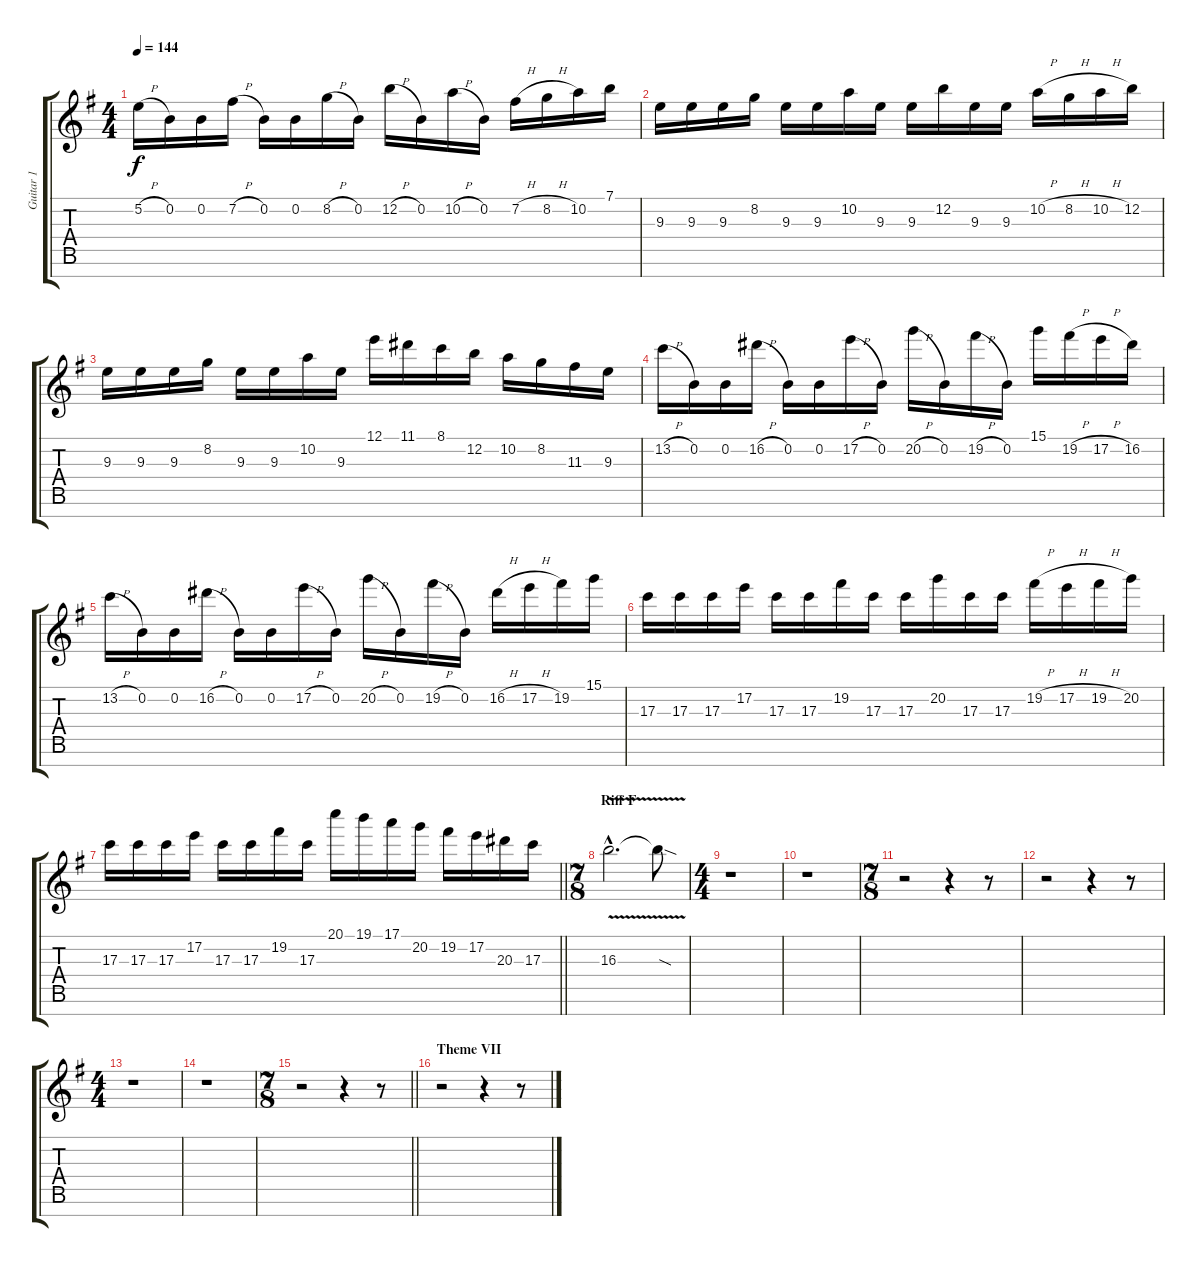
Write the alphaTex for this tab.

\track ("Guitar 1" "Guitar 1") {instrument overdrivenguitar}
\staff {score tabs}
\tuning (E4 B3 G3 D3 A2 E2 B1) {hide}
\ts (4 4)
\tempo 144
\clef g2
\ks eminor
5.2{h}.16{dy f} 0.2.16 0.2.16 7.2{h}.16 0.2.16 0.2.16 8.2{h}.16 0.2.16 12.2{h}.16 0.2.16 10.2{h}.16 0.2.16 7.2{h}.16 8.2{h}.16 10.2.16 7.1.16 |
9.3.16 9.3.16 9.3.16 8.2.16 9.3.16 9.3.16 10.2.16 9.3.16 9.3.16 12.2.16 9.3.16 9.3.16 10.2{h}.16 8.2{h}.16 10.2{h}.16 12.2.16 |
9.3.16 9.3.16 9.3.16 8.2.16 9.3.16 9.3.16 10.2.16 9.3.16 12.1.16 11.1.16 8.1.16 12.2.16 10.2.16 8.2.16 11.3.16 9.3.16 |
13.2{h}.16 0.2.16 0.2.16 16.2{h}.16 0.2.16 0.2.16 17.2{h}.16 0.2.16 20.2{h}.16 0.2.16 19.2{h}.16 0.2.16 15.1.16 19.2{h}.16 17.2{h}.16 16.2.16 |
13.2{h}.16 0.2.16 0.2.16 16.2{h}.16 0.2.16 0.2.16 17.2{h}.16 0.2.16 20.2{h}.16 0.2.16 19.2{h}.16 0.2.16 16.2{h}.16 17.2{h}.16 19.2.16 15.1.16 |
17.3.16 17.3.16 17.3.16 17.2.16 17.3.16 17.3.16 19.2.16 17.3.16 17.3.16 20.2.16 17.3.16 17.3.16 19.2{h}.16 17.2{h}.16 19.2{h}.16 20.2.16 |
\barLineRight lightlight
17.3.16 17.3.16 17.3.16 17.2.16 17.3.16 17.3.16 19.2.16 17.3.16 20.1.16 19.1.16 17.1.16 20.2.16 19.2.16 17.2.16 20.3.16 17.3.16 |
\ts (7 8)
\section ("" "Riff F")
16.3{v hac}.2{d} 16.3{sod t}.8 |
\ts (4 4)
r.1 |
r.1 |
\ts (7 8)
r.2 r.4 r.8 |
r.2 r.4 r.8 |
\ts (4 4)
r.1 |
r.1 |
\ts (7 8)
\barLineRight lightlight
r.2 r.4 r.8 |
\section ("" "Theme VII")
r.2 r.4 r.8
